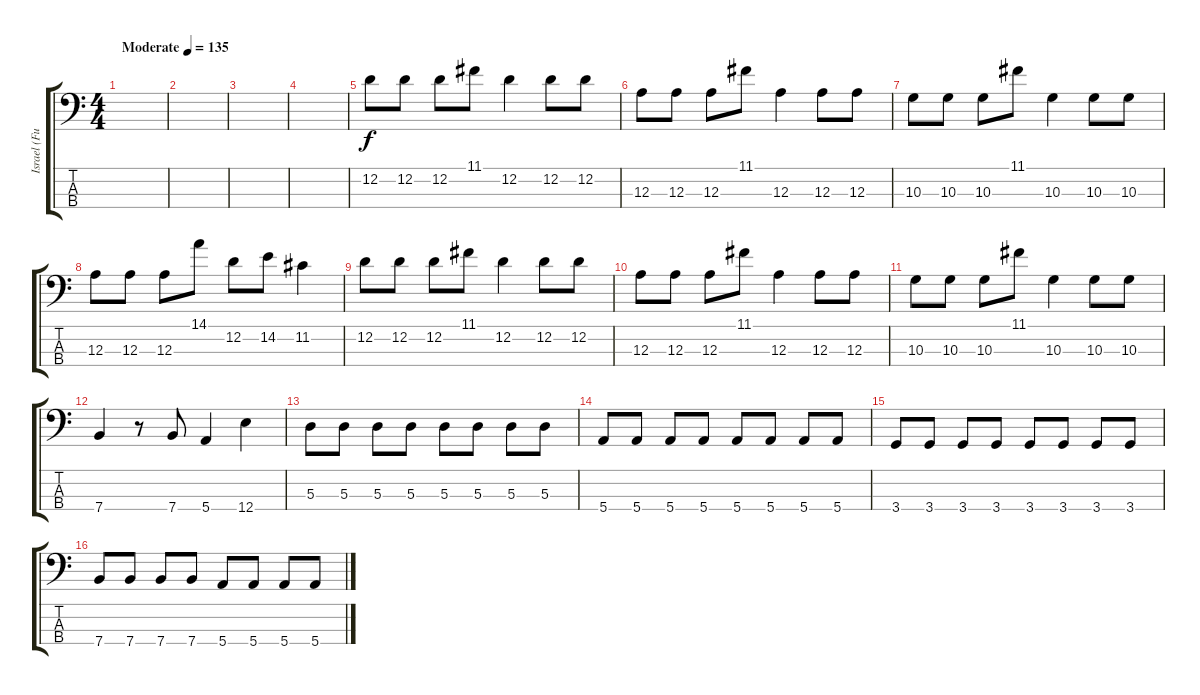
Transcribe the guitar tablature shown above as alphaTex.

\track ("Israel (FuzZ)" "Israel (Fu") {instrument electricbassfinger}
\staff {score tabs}
\tuning (G2 D2 A1 E1) {hide}
\ts (4 4)
\tempo (135 "Moderate")
\clef f4
\ks c
|
|
|
|
12.2.8 12.2.8 12.2.8 11.1.8 12.2.4 12.2.8 12.2.8 |
12.3.8 12.3.8 12.3.8 11.1.8 12.3.4 12.3.8 12.3.8 |
10.3.8 10.3.8 10.3.8 11.1.8 10.3.4 10.3.8 10.3.8 |
12.3.8 12.3.8 12.3.8 14.1.8 12.2.8 14.2.8 11.2.4 |
12.2.8 12.2.8 12.2.8 11.1.8 12.2.4 12.2.8 12.2.8 |
12.3.8 12.3.8 12.3.8 11.1.8 12.3.4 12.3.8 12.3.8 |
10.3.8 10.3.8 10.3.8 11.1.8 10.3.4 10.3.8 10.3.8 |
7.4.4 r.8 7.4.8 5.4.4 12.4.4 |
5.3.8 5.3.8 5.3.8 5.3.8 5.3.8 5.3.8 5.3.8 5.3.8 |
5.4.8 5.4.8 5.4.8 5.4.8 5.4.8 5.4.8 5.4.8 5.4.8 |
3.4.8 3.4.8 3.4.8 3.4.8 3.4.8 3.4.8 3.4.8 3.4.8 |
7.4.8 7.4.8 7.4.8 7.4.8 5.4.8 5.4.8 5.4.8 5.4.8
